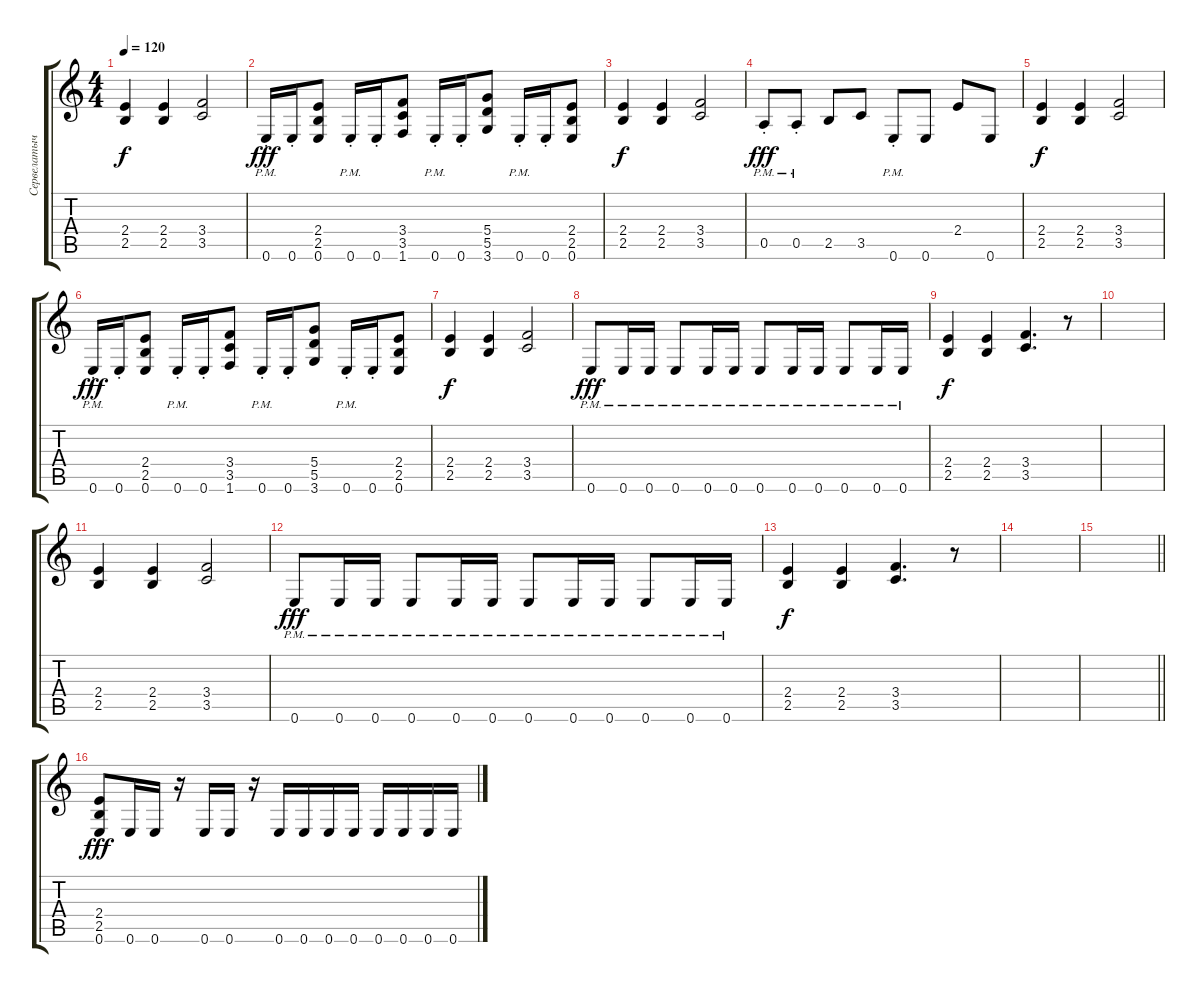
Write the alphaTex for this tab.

\track ("Сервелатыч" "Сервелатыч") {instrument distortionguitar}
\staff {score tabs}
\tuning (E4 B3 G3 D3 A2 E2) {hide}
\ts (4 4)
\tempo 120
\clef g2
\ks c
(2.4 2.5).4{dy f} (2.4 2.5).4 (3.4 3.5).2 |
0.6{pm st}.16{dy fff} 0.6{st}.16 (2.4 2.5 0.6).8 0.6{pm st}.16 0.6{st}.16 (3.4 3.5 1.6).8 0.6{pm st}.16 0.6{st}.16 (5.4 5.5 3.6).8 0.6{pm st}.16 0.6{st}.16 (2.4 2.5 0.6).8 |
(2.4 2.5).4{dy f} (2.4 2.5).4 (3.4 3.5).2 |
0.5{pm st}.8{dy fff} 0.5{pm st}.8 2.5.8 3.5.8 0.6{pm st}.8 0.6.8 2.4.8 0.6.8 |
(2.4 2.5).4{dy f} (2.4 2.5).4 (3.4 3.5).2 |
0.6{pm st}.16{dy fff} 0.6{st}.16 (2.4 2.5 0.6).8 0.6{pm st}.16 0.6{st}.16 (3.4 3.5 1.6).8 0.6{pm st}.16 0.6{st}.16 (5.4 5.5 3.6).8 0.6{pm st}.16 0.6{st}.16 (2.4 2.5 0.6).8 |
(2.4 2.5).4{dy f} (2.4 2.5).4 (3.4 3.5).2 |
0.6{pm}.8{dy fff} 0.6{pm}.16 0.6{pm}.16 0.6{pm}.8 0.6{pm}.16 0.6{pm}.16 0.6{pm}.8 0.6{pm}.16 0.6{pm}.16 0.6{pm}.8 0.6{pm}.16 0.6{pm}.16 |
(2.4 2.5).4{dy f} (2.4 2.5).4 (3.4 3.5).4{d} r.8 |
|
(2.4 2.5).4 (2.4 2.5).4 (3.4 3.5).2 |
0.6{pm}.8{dy fff} 0.6{pm}.16 0.6{pm}.16 0.6{pm}.8 0.6{pm}.16 0.6{pm}.16 0.6{pm}.8 0.6{pm}.16 0.6{pm}.16 0.6{pm}.8 0.6{pm}.16 0.6{pm}.16 |
(2.4 2.5).4{dy f} (2.4 2.5).4 (3.4 3.5).4{d} r.8 |
|
\barLineRight lightlight
|
(2.4 2.5 0.6).8{dy fff} 0.6.16 0.6.16 r.16 0.6.16 0.6.16 r.16 0.6.16 0.6.16 0.6.16 0.6.16 0.6.16 0.6.16 0.6.16 0.6.16
